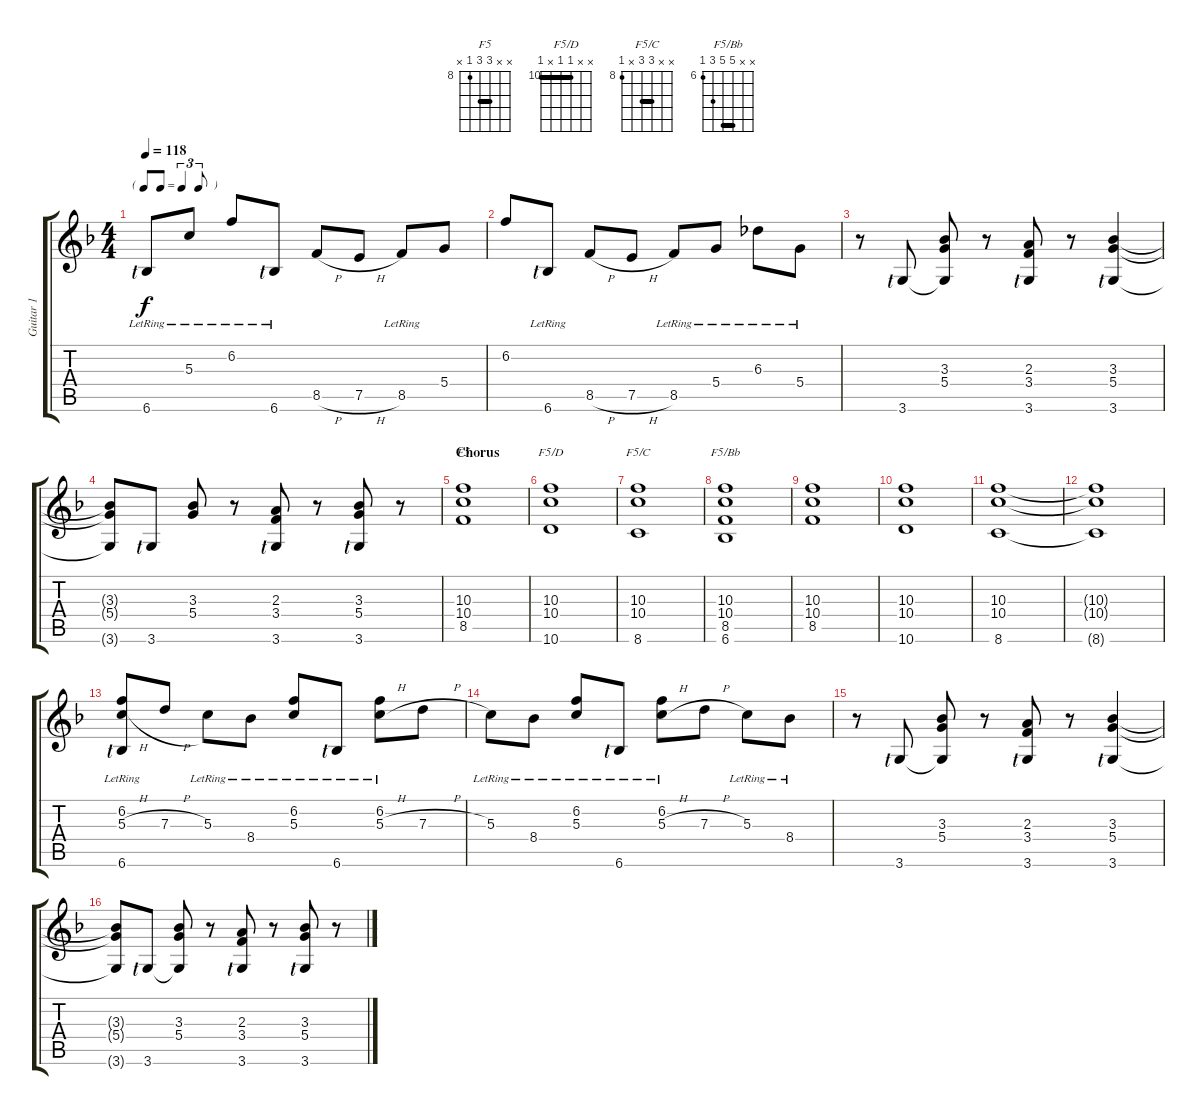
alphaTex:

\track ("Guitar 1" "Guitar 1") {instrument electricguitarjazz}
\staff {score tabs}
\tuning (E4 B3 G3 D3 A2 E2) {hide}
\chord ("F5" x x 10 10 8 x) {firstfret 8 barre 10}
\chord ("F5/D" x x 10 10 x 10) {firstfret 10 barre 10}
\chord ("F5/C" x x 10 10 x 8) {firstfret 8 barre 10}
\chord ("F5/Bb" x x 10 10 8 6) {firstfret 6 barre 10}
\ts (4 4)
\tf triplet8th
\tempo 118
\clef g2
\ks f
6.6{lr lf 1}.8{dy f} 5.3{lr}.8 6.2{lr}.8 6.6{lr lf 1}.8 8.5{h}.8 7.5{h}.8 8.5{lr}.8 5.4.8 |
6.2.8 6.6{lr lf 1}.8 8.5{h}.8 7.5{h}.8 8.5{lr}.8 5.4{lr}.8 6.3{lr}.8 5.4{lr}.8 |
r.8 3.6{lf 1}.8 (3.3 5.4 3.6{t}).8 r.8 (2.3 3.4 3.6{lf 1}).8 r.8 (3.3 5.4 3.6{lf 1}).4 |
(3.3{t} 5.4{t} 3.6{t}).8 3.6{lf 1}.8 (3.3 5.4).8 r.8 (2.3 3.4 3.6{lf 1}).8 r.8 (3.3 5.4 3.6{lf 1}).8 r.8 |
\section ("" "Chorus")
(10.3 10.4 8.5).1{ch "F5"} |
(10.3 10.4 10.6).1{ch "F5/D"} |
(10.3 10.4 8.6).1{ch "F5/C"} |
(10.3 10.4 8.5 6.6).1{ch "F5/Bb"} |
(10.3 10.4 8.5).1 |
(10.3 10.4 10.6).1 |
(10.3 10.4 8.6).1 |
(10.3{t} 10.4{t} 8.6{t}).1 |
(6.2{lr} 5.3{h} 6.6{lr lf 1}).8 7.3{h}.8 5.3{lr}.8 8.4{lr}.8 (6.2{lr} 5.3{lr}).8 6.6{lr lf 1}.8 (6.2{lr} 5.3{h}).8 7.3{h}.8 |
5.3{lr}.8 8.4{lr}.8 (6.2{lr} 5.3{lr}).8 6.6{lr lf 1}.8 (6.2{lr} 5.3{h}).8 7.3{h}.8 5.3{lr}.8 8.4{lr}.8 |
r.8 3.6{lf 1}.8 (3.3 5.4 3.6{t}).8 r.8 (2.3 3.4 3.6{lf 1}).8 r.8 (3.3 5.4 3.6{lf 1}).4 |
(3.3{t} 5.4{t} 3.6{t}).8 3.6{lf 1}.8 (3.3 5.4 3.6{t}).8 r.8 (2.3 3.4 3.6{lf 1}).8 r.8 (3.3 5.4 3.6{lf 1}).8 r.8
